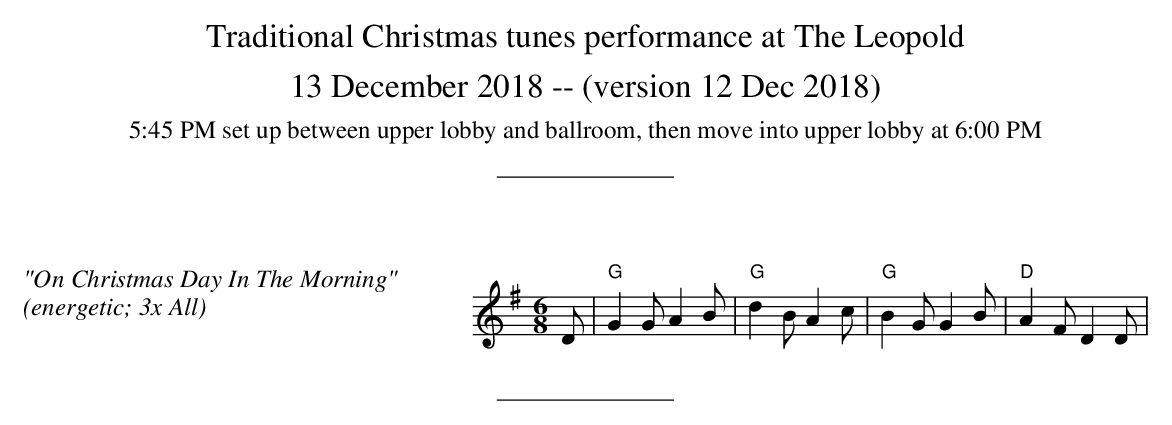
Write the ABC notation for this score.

X:1
M: 6/8
L: 1/4
K: G major treble
%%begintext justify
%%"On Christmas Day In The Morning"
%%(energetic; 3x All)
%%endtext
 D/ |"G" G G/ A B/ | "G" d B/ A c/ | "G" B G/ G B/ | "D" A F/ D D/   |
